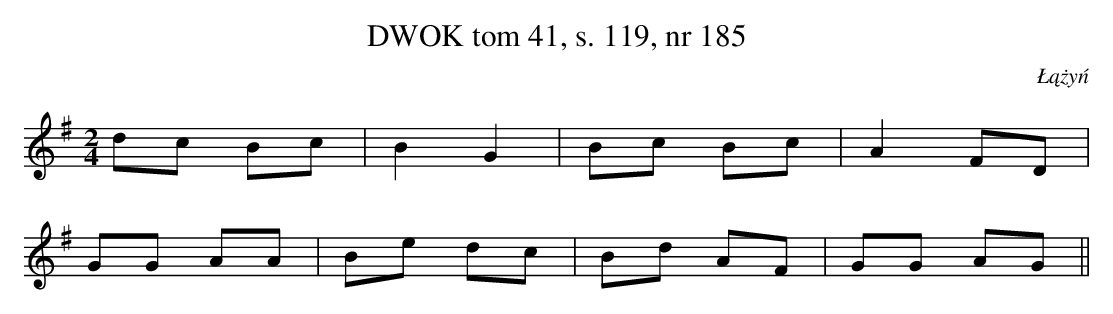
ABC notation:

X:1
T:DWOK tom 41, s. 119, nr 185
O:Łążyń
L:1/16
M:2/4
K:G
d2c2 B2c2|B4 G4|B2c2 B2c2|A4 F2D2|
G2G2 A2A2|B2e2 d2c2|B2d2 A2F2|G2G2 A2G2||
